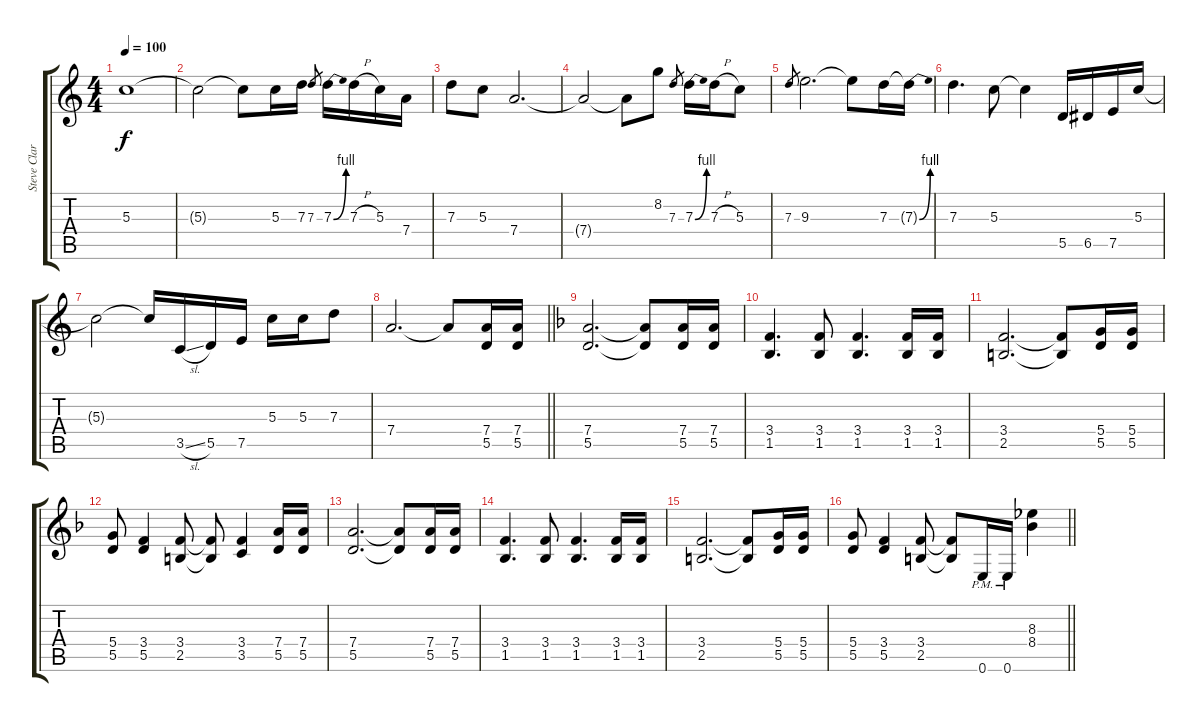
\track ("Steve Clark" "Steve Clar") {instrument distortionguitar}
\staff {score tabs}
\tuning (E4 B3 G3 D3 A2 E2) {hide}
\ts (4 4)
\tempo 100
\clef g2
\ks aminor
5.3.1{dy f} |
5.3{t}.2 5.3{t}.8 5.3.16 7.3.16 7.3.8{gr} 7.3{be (bend 0 0 60 4)}.16 7.3{h}.16 5.3.16 7.4.16 |
7.3.8 5.3.8 7.4.2{d} |
7.4{t}.2 7.4{t}.8 8.2.8 7.3.8{gr} 7.3{be (bend 0 0 60 4)}.16 7.3{h}.16 5.3.8 |
7.3.8{gr} 9.3.2{d} 9.3{t}.8 7.3.16 7.3{be (bend 0 0 60 4) t}.16 |
7.3.4{d} 5.3.8 5.3{t}.4 5.5.16 6.5.16 7.5.16 5.3.16 |
5.3{t}.2 5.3{t}.16 3.5{sl}.16 5.5.16 7.5.16 5.3.16 5.3.16 7.3.8 |
\barLineRight lightlight
7.4.2{d} 7.4{t}.8 (7.4 5.5).16 (7.4 5.5).16 |
\ks dminor
(7.4 5.5).2{d} (7.4{t} 5.5{t}).8 (7.4 5.5).16 (7.4 5.5).16 |
(3.4 1.5).4{d} (3.4 1.5).8 (3.4 1.5).4{d} (3.4 1.5).16 (3.4 1.5).16 |
(3.4 2.5).2{d} (3.4{t} 2.5{t}).8 (5.4 5.5).16 (5.4 5.5).16 |
(5.4 5.5).8 (3.4 5.5).4 (3.4 2.5).8 (3.4{t} 2.5{t}).8 (3.4 3.5).4 (7.4 5.5).16 (7.4 5.5).16 |
(7.4 5.5).2{d} (7.4{t} 5.5{t}).8 (7.4 5.5).16 (7.4 5.5).16 |
(3.4 1.5).4{d} (3.4 1.5).8 (3.4 1.5).4{d} (3.4 1.5).16 (3.4 1.5).16 |
(3.4 2.5).2{d} (3.4{t} 2.5{t}).8 (5.4 5.5).16 (5.4 5.5).16 |
\barLineRight lightlight
(5.4 5.5).8 (3.4 5.5).4 (3.4 2.5).8 (3.4{t} 2.5{t}).8 0.6{pm}.16 0.6{pm}.16 (8.3 8.4).4
